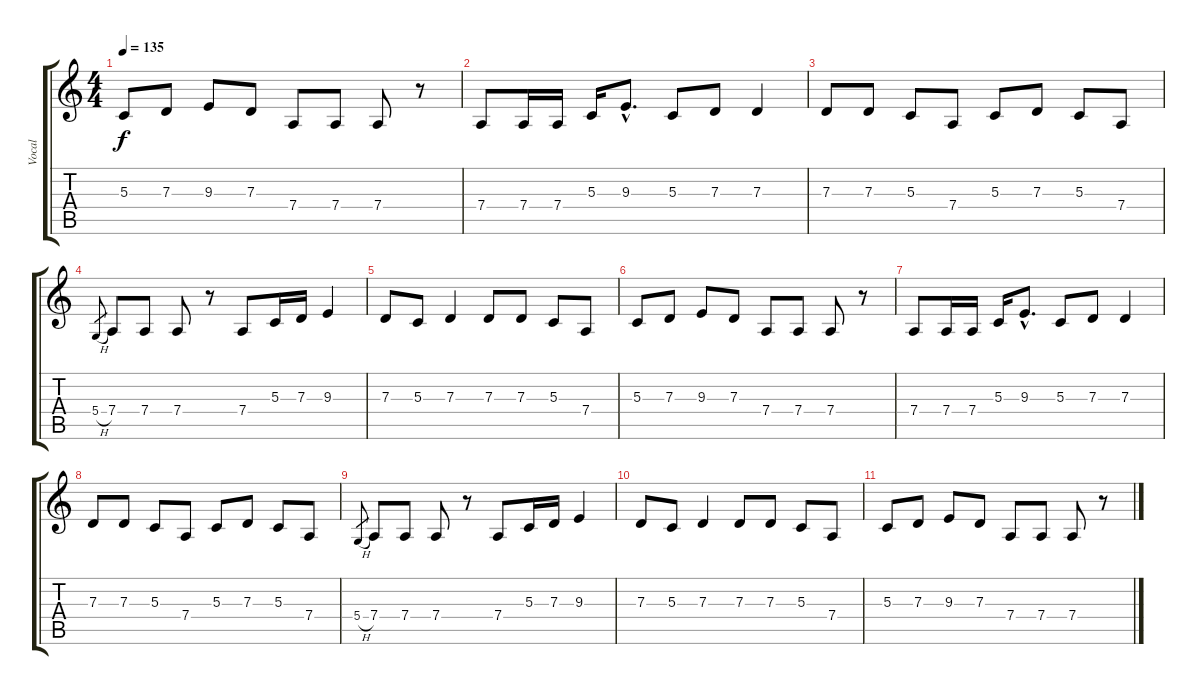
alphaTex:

\track ("Vocal" "Vocal") {instrument choiraahs}
\staff {score tabs}
\tuning (E4 B3 G3 D3 A2 E2) {hide}
\ts (4 4)
\tempo 135
\clef g2
\ks c
5.3.8{dy f} 7.3.8 9.3.8 7.3.8 7.4.8 7.4.8 7.4.8 r.8 |
7.4.8 7.4.16 7.4.16 5.3.16 9.3{hac}.8{d} 5.3.8 7.3.8 7.3.4 |
7.3.8 7.3.8 5.3.8 7.4.8 5.3.8 7.3.8 5.3.8 7.4.8 |
5.4{h}.8{gr} 7.4.8 7.4.8 7.4.8 r.8 7.4.8 5.3.16 7.3.16 9.3.4 |
7.3.8 5.3.8 7.3.4 7.3.8 7.3.8 5.3.8 7.4.8 |
5.3.8 7.3.8 9.3.8 7.3.8 7.4.8 7.4.8 7.4.8 r.8 |
7.4.8 7.4.16 7.4.16 5.3.16 9.3{hac}.8{d} 5.3.8 7.3.8 7.3.4 |
7.3.8 7.3.8 5.3.8 7.4.8 5.3.8 7.3.8 5.3.8 7.4.8 |
5.4{h}.8{gr} 7.4.8 7.4.8 7.4.8 r.8 7.4.8 5.3.16 7.3.16 9.3.4 |
7.3.8 5.3.8 7.3.4 7.3.8 7.3.8 5.3.8 7.4.8 |
5.3.8 7.3.8 9.3.8 7.3.8 7.4.8 7.4.8 7.4.8 r.8
